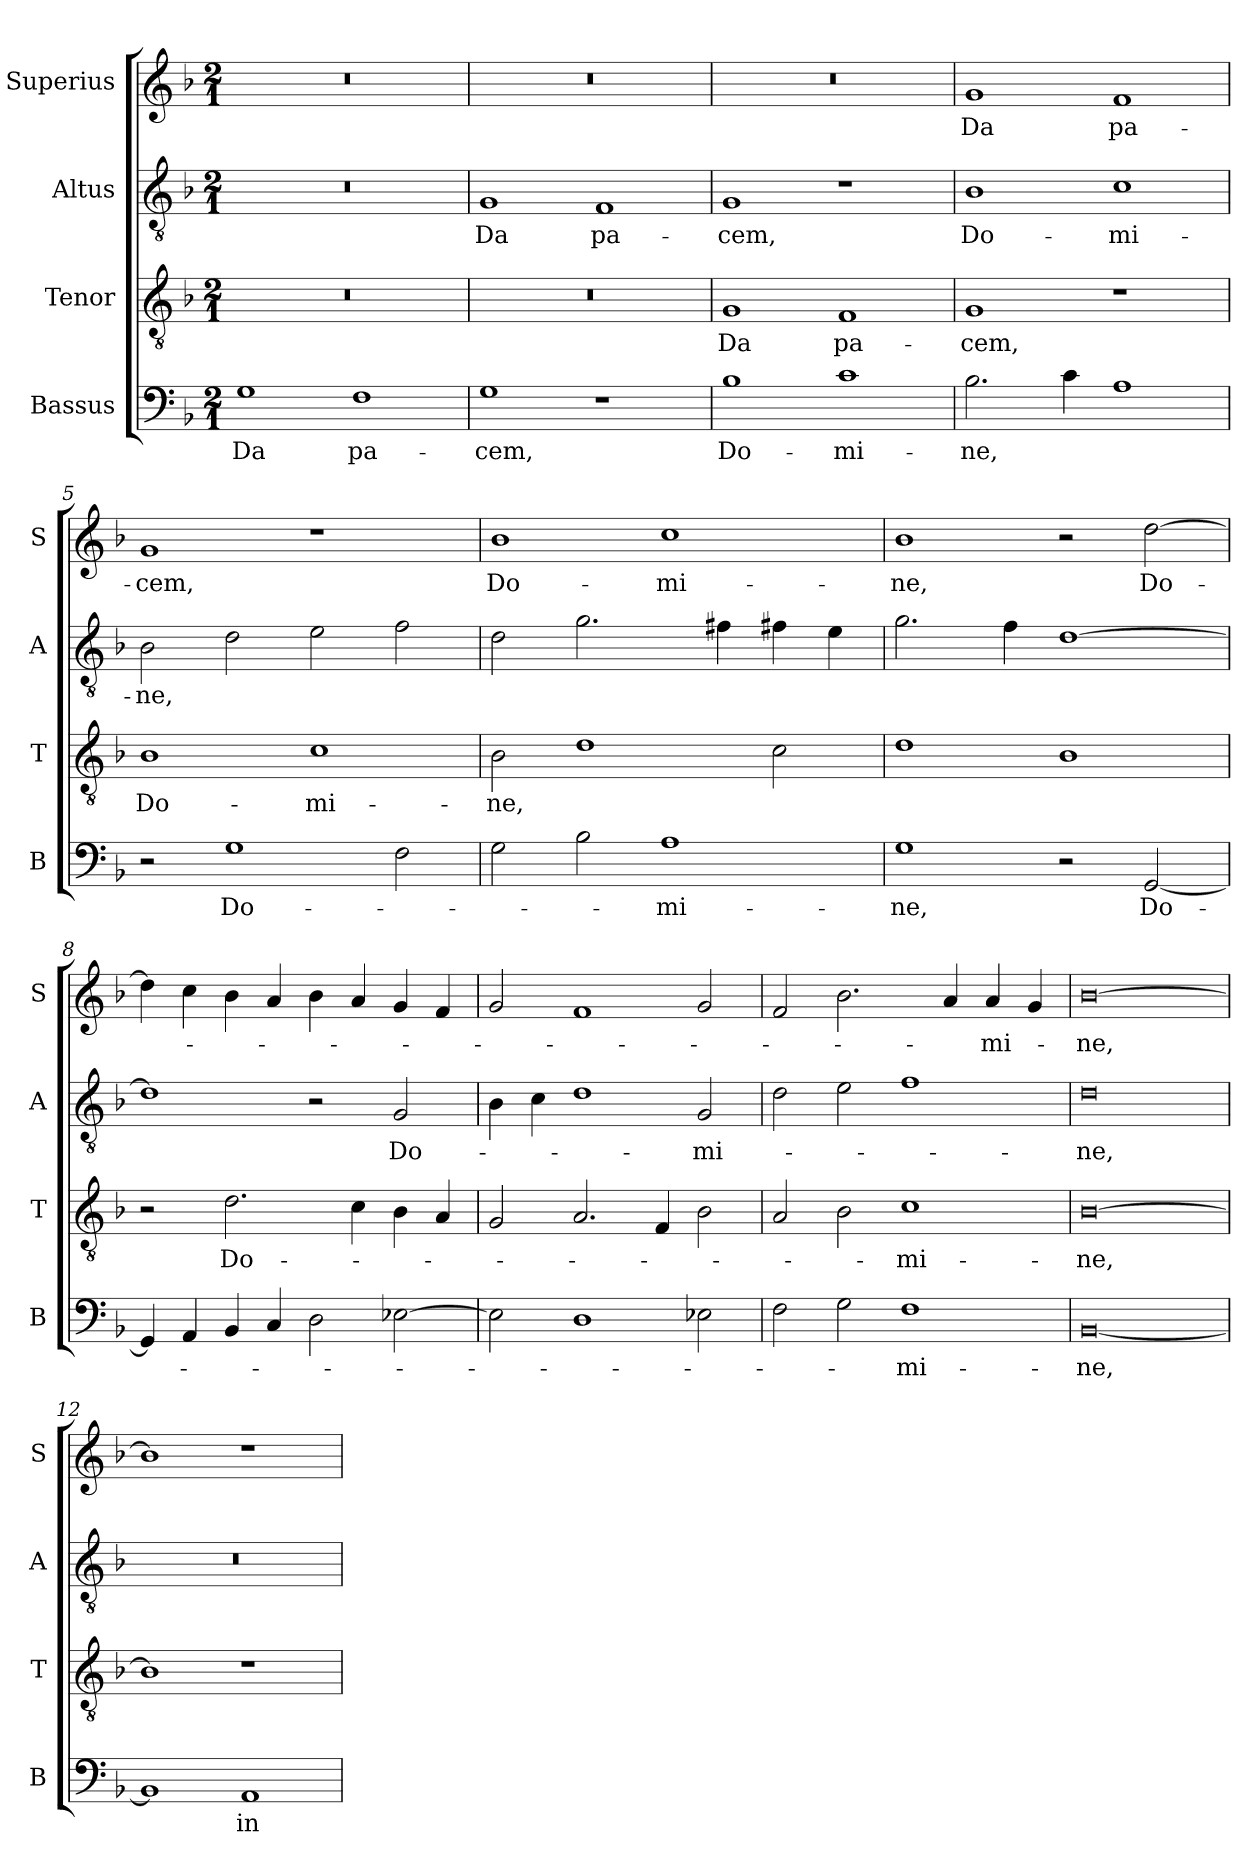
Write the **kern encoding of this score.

**kern	**text	**kern	**text	**kern	**text	**kern	**text
*part4	*part4	*part3	*part3	*part2	*part2	*part1	*part1
*staff4	*staff4	*staff3	*staff3	*staff2	*staff2	*staff1	*staff1
*I"Bassus	*	*I"Tenor	*	*I"Altus	*	*I"Superius	*
*I'B	*	*I'T	*	*I'A	*	*I'S	*
*clefF4	*	*clefGv2	*	*clefGv2	*	*clefG2	*
*k[b-]	*	*k[b-]	*	*k[b-]	*	*k[b-]	*
*M2/1	*	*M2/1	*	*M2/1	*	*M2/1	*
=1	=1	=1	=1	=1	=1	=1	=1
1G	Da	0r	.	0r	.	0r	.
1F	pa-	.	.	.	.	.	.
=2	=2	=2	=2	=2	=2	=2	=2
1G	-cem,	0r	.	1G	Da	0r	.
1r	.	.	.	1F	pa-	.	.
=3	=3	=3	=3	=3	=3	=3	=3
1B-	Do-	1G	Da	1G	-cem,	0r	.
1c	-mi-	1F	pa-	1r	.	.	.
=4	=4	=4	=4	=4	=4	=4	=4
2.B-	-ne,	1G	-cem,	1B-	Do-	1g	Da
4c	.	.	.	.	.	.	.
1A	.	1r	.	1c	-mi-	1f	pa-
=5	=5	=5	=5	=5	=5	=5	=5
2r	.	1B-	Do-	2B-	-ne,	1g	-cem,
1G	Do-	.	.	2d	.	.	.
.	.	1c	-mi-	2e	.	1r	.
2F	.	.	.	2f	.	.	.
=6	=6	=6	=6	=6	=6	=6	=6
2G	.	2B-	-ne,	2d	.	1b-	Do-
2B-	.	1d	.	2.g	.	.	.
1A	-mi-	.	.	.	.	1cc	-mi-
.	.	.	.	4f#X	.	.	.
.	.	2c	.	4f#X	.	.	.
.	.	.	.	4e	.	.	.
=7	=7	=7	=7	=7	=7	=7	=7
1G	-ne,	1d	.	2.g	.	1b-	-ne,
.	.	.	.	4f	.	.	.
2r	.	1B-	.	[1d	.	2r	.
[2GG	Do-	.	.	.	.	[2dd	Do-
=8	=8	=8	=8	=8	=8	=8	=8
4GG]	.	2r	.	1d]	.	4dd]	.
4AA	.	.	.	.	.	4cc	.
4BB-	.	2.d	Do-	.	.	4b-	.
4C	.	.	.	.	.	4a	.
2D	.	.	.	2r	.	4b-	.
.	.	4c	.	.	.	4a	.
[2E-X	.	4B-	.	2G	Do-	4g	.
.	.	4A	.	.	.	4f	.
=9	=9	=9	=9	=9	=9	=9	=9
2E-]	.	2G	.	4B-	.	2g	.
.	.	.	.	4c	.	.	.
1D	.	2.A	.	1d	.	1f	.
.	.	4F	.	.	.	.	.
2E-X	.	2B-	.	2G	-mi-	2g	.
=10	=10	=10	=10	=10	=10	=10	=10
2F	.	2A	.	2d	.	2f	.
2G	.	2B-	.	2e	.	2.b-	.
1F	-mi-	1c	-mi-	1f	.	.	.
.	.	.	.	.	.	4a	.
.	.	.	.	.	.	4a	-mi-
.	.	.	.	.	.	4g	.
=11	=11	=11	=11	=11	=11	=11	=11
[0BB-	-ne,	[0B-	-ne,	0d	-ne,	[0b-	-ne,
=12	=12	=12	=12	=12	=12	=12	=12
1BB-]	.	1B-]	.	0r	.	1b-]	.
1AA	in	1r	.	.	.	1r	.
=	=	=	=	=	=	=	=
*-	*-	*-	*-	*-	*-	*-	*-
